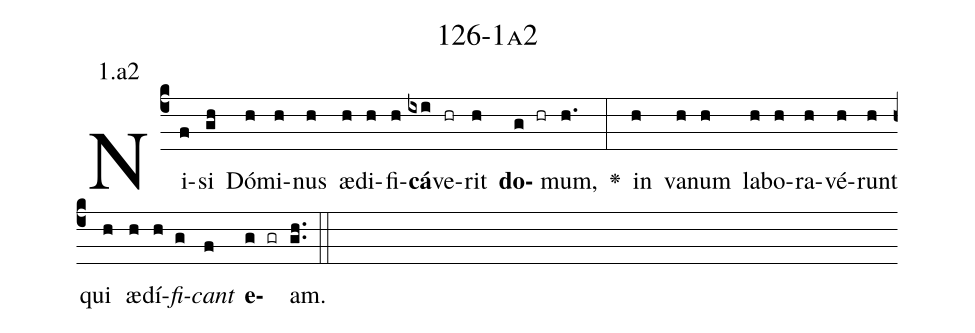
name: 126-1a2;
annotation: 1.a2;
%%
(c4)Ni(f)si(gh) Dó(h)mi(h)nus(h) æ(h)di(h)fi(h)<b>cá</b>(ixi)ve(hr)rit(h) <b>do</b>(g hr)mum,(h.) <v>\greheightstar</v>(:) in(h) va(h)num(h) la(h)bo(h)ra(h)vé(h)runt(h) qui(h) æ(h)dí(h)<i>fi</i>(g)<i>cant</i>(f) <b>e</b>(g gr)am.(gh..) (::)


%E(h) u(h) o(g) u(f) a(g) e.(gh..) (::)
